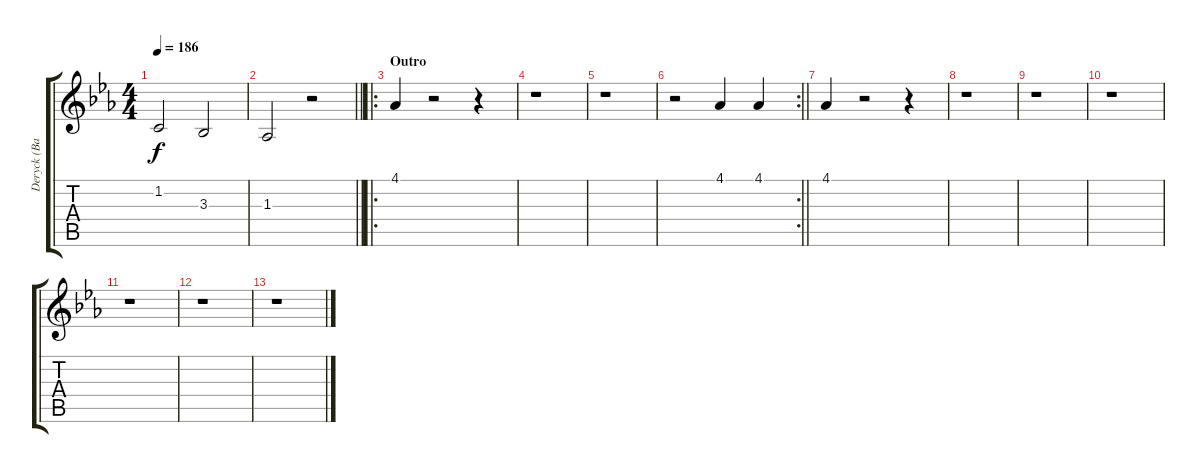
\track ("Deryck (Backing Vocals)" "Deryck (Ba") {instrument lead2sawtooth}
\staff {score tabs}
\tuning (E4 B3 G3 D3 A2 E2) {hide}
\ts (4 4)
\tempo 186
\clef g2
\ks eb
1.2.2{dy f} 3.3.2 |
\barLineRight lightlight
1.3.2 r.2 |
\ro
\section ("" "Outro")
4.1.4 r.2 r.4 |
r.1 |
r.1 |
\rc 2
\barLineRight lightlight
r.2 4.1.4 4.1.4 |
4.1.4 r.2 r.4 |
r.1 |
r.1 |
r.1 |
r.1 |
r.1 |
r.1
